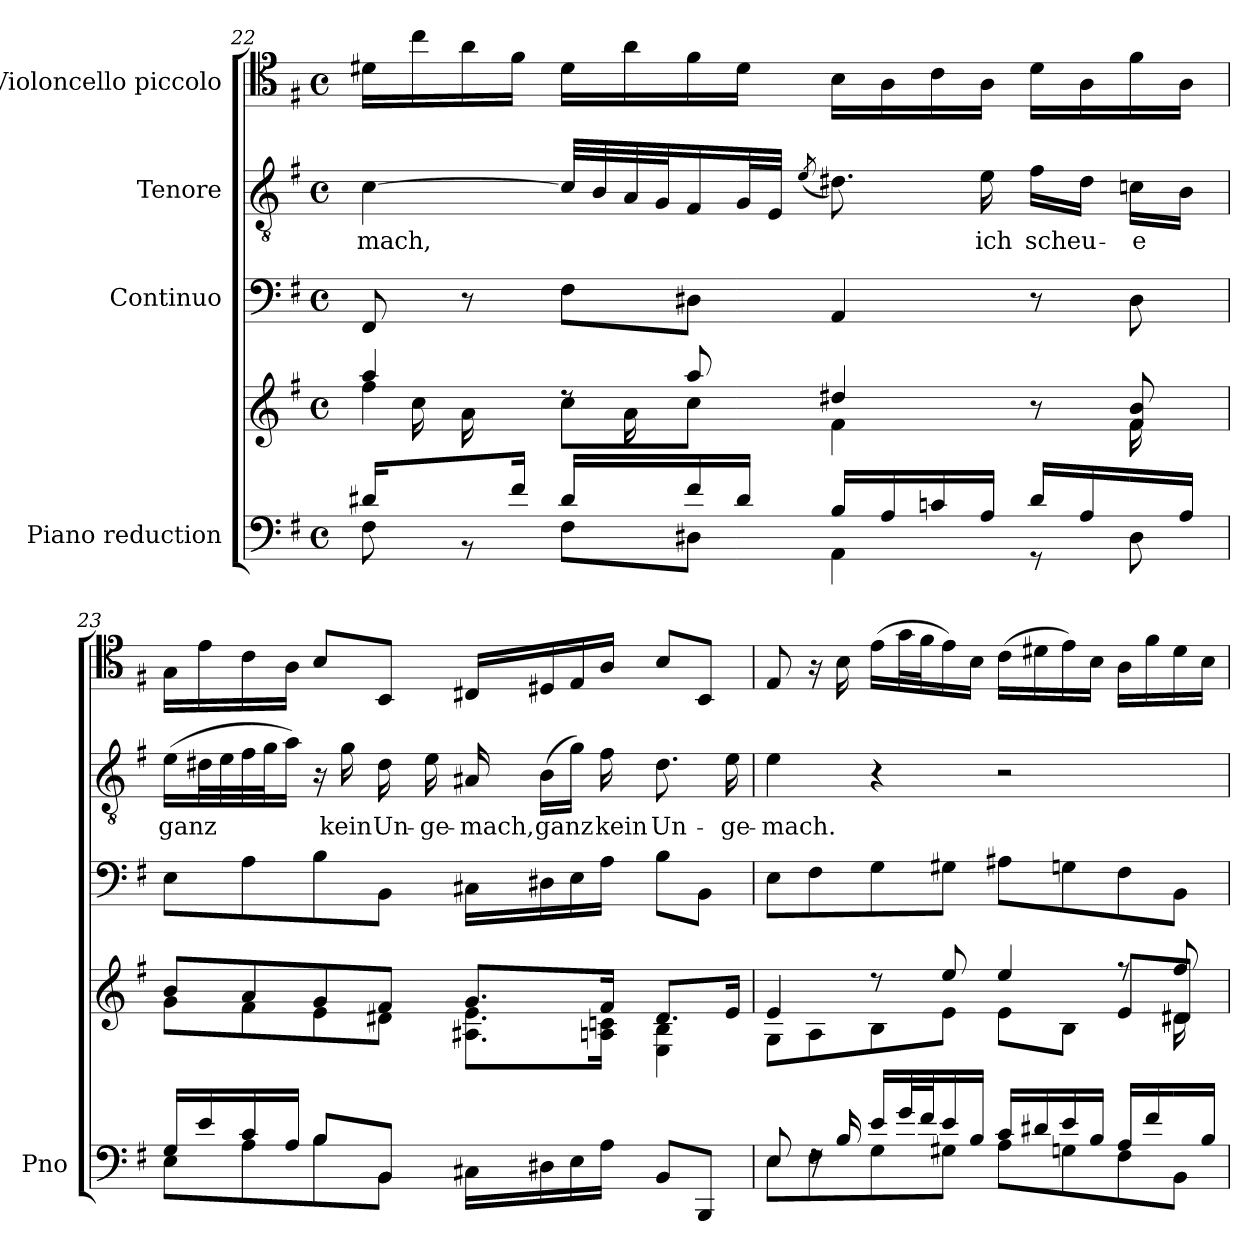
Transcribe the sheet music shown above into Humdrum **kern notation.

**kern	**kern	**kern	**kern	**text	**kern
*part4	*part4	*part3	*part2	*part2	*part1
*staff5	*staff4	*staff3	*staff2	*staff2	*staff1
*I"Piano reduction	*	*I"Continuo	*I"Tenore	*	*I"Violoncello piccolo
*I'Pno	*	*	*	*	*
!!LO:PB:g=z
*clefF4	*clefG2	*clefF4	*clefGv2	*	*clefC4
*k[f#]	*k[f#]	*k[f#]	*k[f#]	*	*k[f#]
*M4/4	*M4/4	*M4/4	*M4/4	*	*M4/4
*met(c)	*met(c)	*met(c)	*met(c)	*	*met(c)
=22	=22	=22	=22	=22	=22
*^	*^	*	*	*	*
*	*	*	*^	*	*	*	*
!	!	!	!	!	!	!	!LO:LY:b	!
16d#X/LL	8F#\	4aa/	4ff#\	16ryy	8FF#/	[4c\	-mach,	16d#X\LL
8ryy	.	.	.	16cc\	.	.	.	16cc\
.	8r	.	.	16a\	8r	.	.	16a\
16f#/JJ	.	.	.	8ryy	.	.	.	16f#\JJ
16d#/LL	8F#\L	8rdd	8cc\L	.	8F#\L	32c/LLL]	.	16d#\LL
.	.	.	.	.	.	32B/	.	.
16ryy	.	.	.	16a\	.	32A/	.	16a\
.	.	.	.	.	.	32G/J	.	.
16f#/	8D#X\J	8aa/	8cc\J	2ryy	8D#X\J	16F#/	.	16f#\
16d#/JJ	.	.	.	.	.	32G/L	.	16d#\JJ
.	.	.	.	.	.	32E/JJJ	.	.
.	.	.	.	.	.	(<8qe/	.	.
16B/LL	4AA\	4dd#X/	4f#\	.	4AA/	8.d#X\)	.	16B\LL
16A/	.	.	.	.	.	.	.	16A\
16cn/	.	.	.	.	.	.	.	16c\
!	!	!	!	!	!	!	!LO:LY:b	!
16A/JJ	.	.	.	.	.	16e\	ich	16A\JJ
!	!	!	!	!	!	!	!LO:LY:b	!
16d#/LL	8r	8r	8ryy	.	8r	16f#\LL	scheu-	16d#\LL
16A/	.	.	.	.	.	16d#\JJ	.	16A\
!	!	!	!	!	!	!	!LO:LY:b	!
16ryy	8D#\	8f#/ 8b/	8ryy	16f#\	8D#\	16cn\LL	-e	16f#\
16A/JJ	.	.	.	16ryy	.	16B\JJ	.	16A\JJ
=23	=23	=23	=23	=23	=23	=23	=23	=23
!	!	!	!	!	!	!	!LO:LY:b	!
*	*	*	*v	*v	*	*	*	*
16G/LL	8E\L	8b/L	8g\L	8E\L	(>16e\LL	ganz	16G\LL
16e/	.	.	.	.	32d#X\L	.	16e\
.	.	.	.	.	32e\	.	.
16c/	8A\	8a/	8f#\	8A\	32f#\	.	16c\
.	.	.	.	.	32g\J	.	.
16A/JJ	.	.	.	.	16a\JJ)	.	16A\JJ
8B/L	8B\	8g/	8e\	8B\	16r	.	8B/L
!	!	!	!	!	!	!LO:LY:b	!
.	.	.	.	.	16g\	kein	.
!	!	!	!	!	!	!LO:LY:b	!
8BB/J	8BB\J	8f#/J	8d#X\J	8BB\J	16d#\	Un-	8BB/J
!	!	!	!	!	!	!LO:LY:b	!
.	.	.	.	.	16e\	-ge-	.
!	!	!	!	!	!	!LO:LY:b	!
16C#X\LL	2ryy	8.g/L	8.A#X\ 8.e\L	16C#X\LL	16A#X/	-mach,	16C#X/LL
!	!	!	!	!	!	!LO:LY:b	!
16D#X\	.	.	.	16D#X\	(>16B\LL	ganz	16D#X/
16E\	.	.	.	16E\	16g\JJ)	.	16E/
!	!	!	!	!	!	!LO:LY:b	!
16A\JJ	.	16f#/Jk	16An\ 16cn\Jk	16A\JJ	16f#\	kein	16A/JJ
!	!	!	!	!	!	!LO:LY:b	!
8BB/L	.	8.d#/L	4E\ 4B\	8B\L	8.d#\	Un-	8B/L
8BBB/J	.	.	.	8BB\J	.	.	8BB/J
!	!	!	!	!	!	!LO:LY:b	!
.	.	16e/Jk	.	.	16e\	-ge-	.
!!LO:LB:g=z
=24	=24	=24	=24	=24	=24	=24	=24
*	*	*	*^	*	*	*	*
!	!	!	!	!	!	!	!LO:LY:b	!
8E/	8E\L	4e/	8G\L	2..ryy	8E\L	4e\	-mach.	8E/
16rF	8F#\	.	8A\	.	8F#\	.	.	16r
16B/	.	.	.	.	.	.	.	16B\
16e/LL	8G\	8r	8B\	.	8G\	4r	.	(>16e\LL
32g/L	.	.	.	.	.	.	.	32g\L
32f#/J	.	.	.	.	.	.	.	32f#\J
16e/	8G#X\J	8ee/	8e\J	.	8G#X\J	.	.	16e\)
16B/JJ	.	.	.	.	.	.	.	16B\JJ
16c/LL	8A\L	4ee/	8e\L	.	8A#X\L	2r	.	(>16c\LL
16d#X/	.	.	.	.	.	.	.	16d#X\
16e/	8Gn\	.	8B\J	.	8Gn\	.	.	16e\)
16B/JJ	.	.	.	.	.	.	.	16B\JJ
16A/LL	8F#\	8r	8e\L	.	8F#\	.	.	16A\LL
16f#/	.	.	.	.	.	.	.	16f#\
16ryy	8BB\J	8ff#/	8d#X/J	16d#\	8BB\J	.	.	16d#\
16B/JJ	.	.	.	16ryy	.	.	.	16B\JJ
*v	*v	*	*	*	*	*	*	*
*	*v	*v	*v	*	*	*	*
=	=	=	=	=	=
*-	*-	*-	*-	*-	*-
